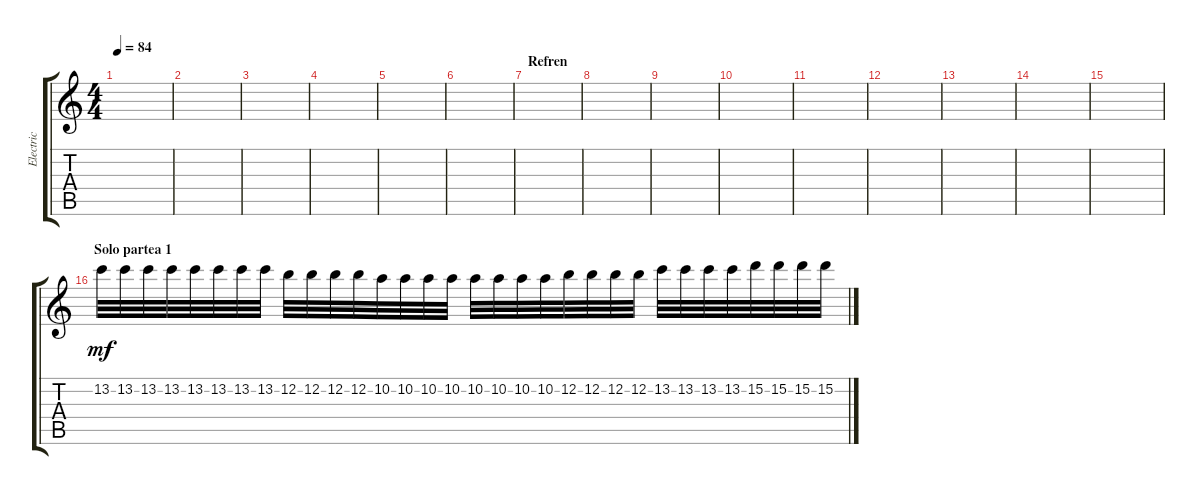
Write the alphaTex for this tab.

\track ("Electric" "Electric") {instrument distortionguitar}
\staff {score tabs}
\tuning (E4 B3 G3 D3 A2 E2) {hide}
\ts (4 4)
\tempo 84
\clef g2
\ks c
|
|
|
|
|
|
\section ("" "Refren")
|
|
|
|
|
|
|
|
|
\section ("" "Solo partea 1")
13.2.32{dy mf} 13.2.32 13.2.32 13.2.32 13.2.32 13.2.32 13.2.32 13.2.32 12.2.32 12.2.32 12.2.32 12.2.32 10.2.32 10.2.32 10.2.32 10.2.32 10.2.32 10.2.32 10.2.32 10.2.32 12.2.32 12.2.32 12.2.32 12.2.32 13.2.32 13.2.32 13.2.32 13.2.32 15.2.32 15.2.32 15.2.32 15.2.32
